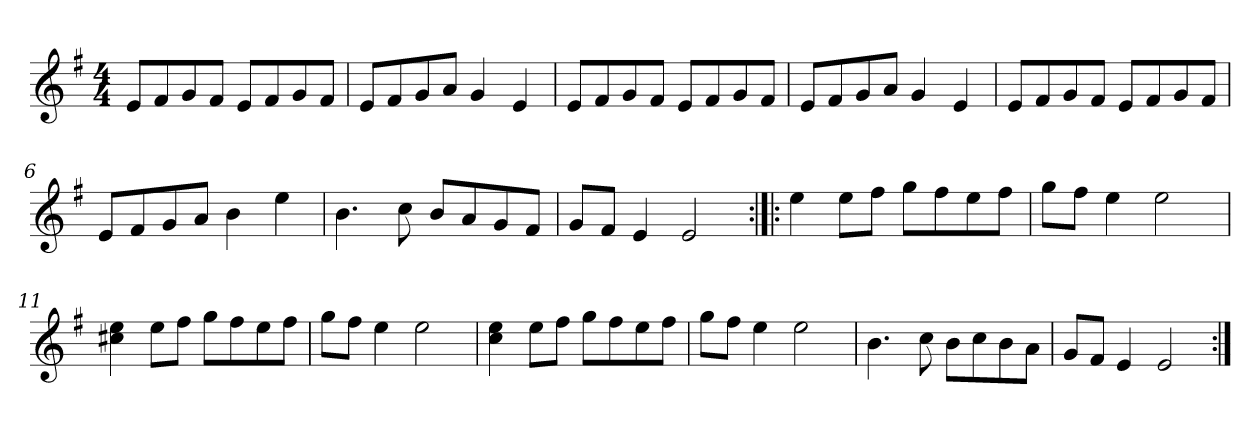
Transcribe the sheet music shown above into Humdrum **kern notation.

**kern
*part1
*staff1
*clefG2
*k[f#]
*e:
*M4/4
=1
8e/L
8f#/
8g/
8f#/J
8e/L
8f#/
8g/
8f#/J
=2
8e/L
8f#/
8g/
8a/J
4g/
4e/
=3
8e/L
8f#/
8g/
8f#/J
8e/L
8f#/
8g/
8f#/J
=4
8e/L
8f#/
8g/
8a/J
4g/
4e/
=5
8e/L
8f#/
8g/
8f#/J
8e/L
8f#/
8g/
8f#/J
=6
8e/L
8f#/
8g/
8a/J
4b\
4ee\
!!LO:LB:g=z
=7
4.b\
8cc\
8b/L
8a/
8g/
8f#/J
=8
8g/L
8f#/J
4e/
2e/
=9:|!|:
4ee\
8ee\L
8ff#\J
8gg\L
8ff#\
8ee\
8ff#\J
=10
8gg\L
8ff#\J
4ee\
2ee\
=11
4cc#X\ 4ee\
8ee\L
8ff#\J
8gg\L
8ff#\
8ee\
8ff#\J
=12
8gg\L
8ff#\J
4ee\
2ee\
=13
4cc\ 4ee\
8ee\L
8ff#\J
8gg\L
8ff#\
8ee\
8ff#\J
!!LO:LB:g=z
=14
8gg\L
8ff#\J
4ee\
2ee\
=15
4.b\
8cc\
8b\L
8cc\
8b\
8a\J
=16
8g/L
8f#/J
4e/
2e/
=:|!
*-
